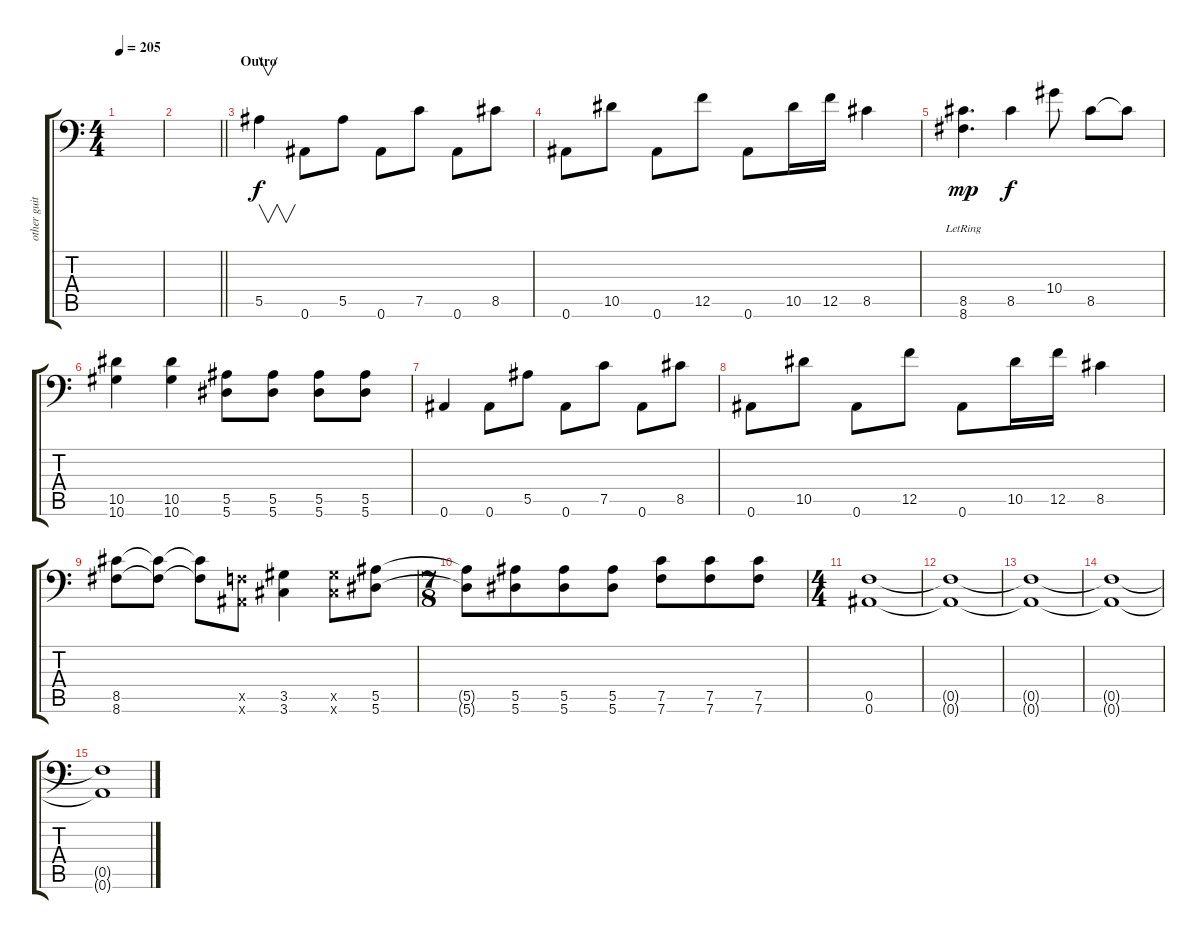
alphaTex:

\track ("other guit " "other guit") {instrument distortionguitar}
\staff {score tabs}
\tuning (C4 G3 Eb3 Bb2 F2 Bb1) {hide}
\ts (4 4)
\tempo 205
\clef f4
\ks c
|
\barLineRight lightlight
|
\section ("" "Outro")
5.5.4{v} 0.6.8 5.5.8 0.6.8 7.5.8 0.6.8 8.5.8 |
0.6.8 10.5.8 0.6.8 12.5.8 0.6.8 10.5.16 12.5.16 8.5.4 |
(8.5 8.6{lr}).4{d dy mp} 8.5.4{dy f} 10.4.8 8.5.8 8.5{t}.8 |
(10.5 10.6).4 (10.5 10.6).4 (5.5 5.6).8 (5.5 5.6).8 (5.5 5.6).8 (5.5 5.6).8 |
0.6.4 0.6.8 5.5.8 0.6.8 7.5.8 0.6.8 8.5.8 |
0.6.8 10.5.8 0.6.8 12.5.8 0.6.8 10.5.16 12.5.16 8.5.4 |
(8.5 8.6).8 (8.5{t} 8.6{t}).8 (8.5{t} 8.6{t}).8 (0.5{x} 0.6{x}).8 (3.5 3.6).4 (3.5{x} 3.6{x}).8 (5.5 5.6).8 |
\ts (7 8)
(5.5{t} 5.6{t}).8 (5.5 5.6).8 (5.5 5.6).8 (5.5 5.6).8 (7.5 7.6).8 (7.5 7.6).8 (7.5 7.6).8 |
\ts (4 4)
(0.5 0.6).1 |
(0.5{t} 0.6{t}).1 |
(0.5{t} 0.6{t}).1 |
(0.5{t} 0.6{t}).1 |
(0.5{t} 0.6{t}).1{volume 1}
